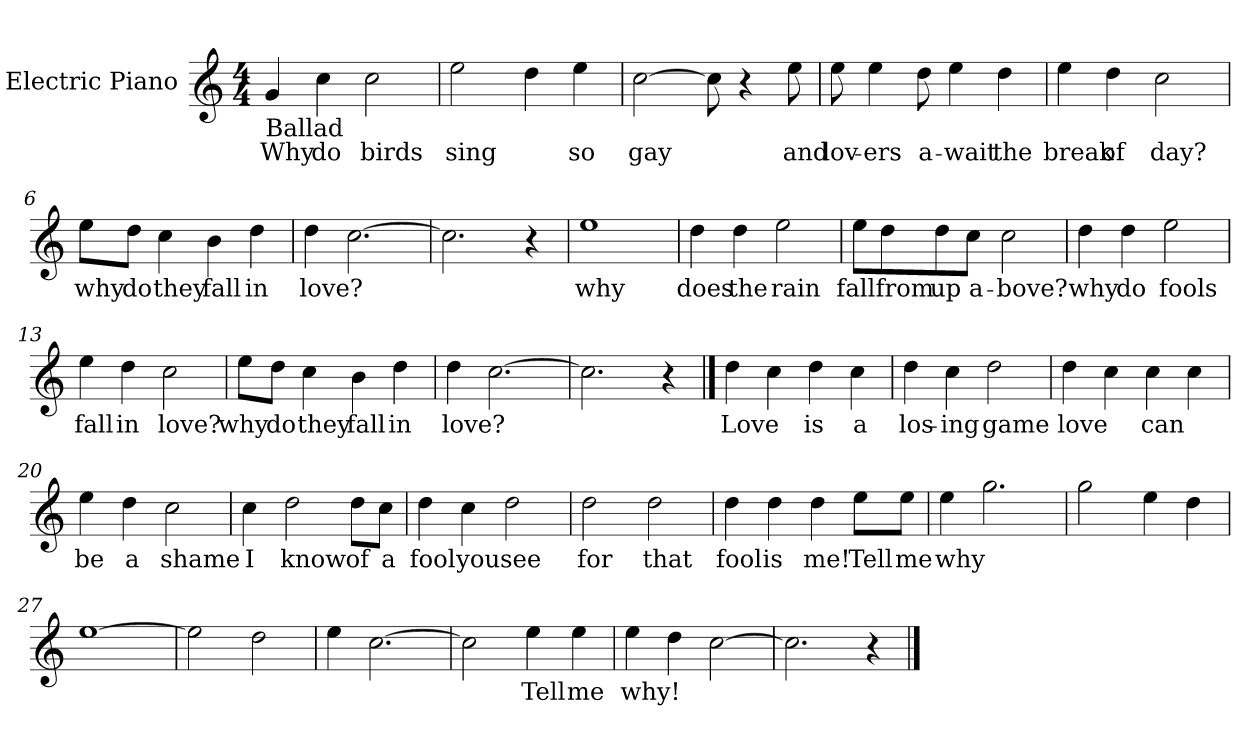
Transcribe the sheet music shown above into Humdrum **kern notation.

**kern	**text
*part1	*part1
*staff1	*staff1
*I"Electric Piano	*
*I'E.Pno	*
*clefG2	*
*k[]	*
*C:	*
*M4/4	*
=1	=1
!LO:TX:b:t=Ballad	!
4g/	Why
4cc\	do
2cc\	birds
=2	=2
2ee\	sing
4dd\	.
4ee\	so
=3	=3
[2cc\	gay
8cc\]	.
4r	.
8ee\	and
=4	=4
8ee\	lov-
4ee\	-ers
8dd\	a-
4ee\	-wait
4dd\	the
!!LO:LB:g=z
=5	=5
4ee\	break
4dd\	of
2cc\	day?
=6	=6
8ee\L	why
8dd\J	do
4cc\	they
4b\	fall
4dd\	in
=7	=7
4dd\	love?
[2.cc\	.
=8	=8
2.cc\]	.
4r	.
!!LO:LB:g=z
=9	=9
1ee	why
=10	=10
4dd\	does
4dd\	the
2ee\	rain
=11	=11
8ee\L	fall
8dd\	from
8dd\	up
8cc\J	a-
2cc\	-bove?
=12	=12
4dd\	why
4dd\	do
2ee\	fools
!!LO:LB:g=z
=13	=13
4ee\	fall
4dd\	in
2cc\	love?
=14	=14
8ee\L	why
8dd\J	do
4cc\	they
4b\	fall
4dd\	in
=15	=15
4dd\	love?
[2.cc\	.
=16	=16
2.cc\]	.
4r	.
!!LO:LB:g=z
==17	==17
4dd\	Love
4cc\	.
4dd\	is
4cc\	a
=18	=18
4dd\	los-
4cc\	-ing
2dd\	game
=19	=19
4dd\	love
4cc\	.
4cc\	can
4cc\	.
=20	=20
4ee\	be
4dd\	a
2cc\	shame
!!LO:LB:g=z
=21	=21
4cc\	I
2dd\	know
8dd\L	of
8cc\J	a
=22	=22
4dd\	fool
4cc\	you
2dd\	see
=23	=23
2dd\	for
2dd\	that
=24	=24
4dd\	fool
4dd\	is
4dd\	me!
8ee\L	Tell
8ee\J	me
!!LO:LB:g=z
=25	=25
4ee\	why
2.gg\	.
=26	=26
2gg\	.
4ee\	.
4dd\	.
=27	=27
[1ee	.
=28	=28
2ee\]	.
2dd\	.
!!LO:LB:g=z
=29	=29
4ee\	.
[2.cc\	.
=30	=30
2cc\]	.
4ee\	Tell
4ee\	me
=31	=31
4ee\	why!
4dd\	.
[2cc\	.
=32	=32
2.cc\]	.
4r	.
==	==
*-	*-
